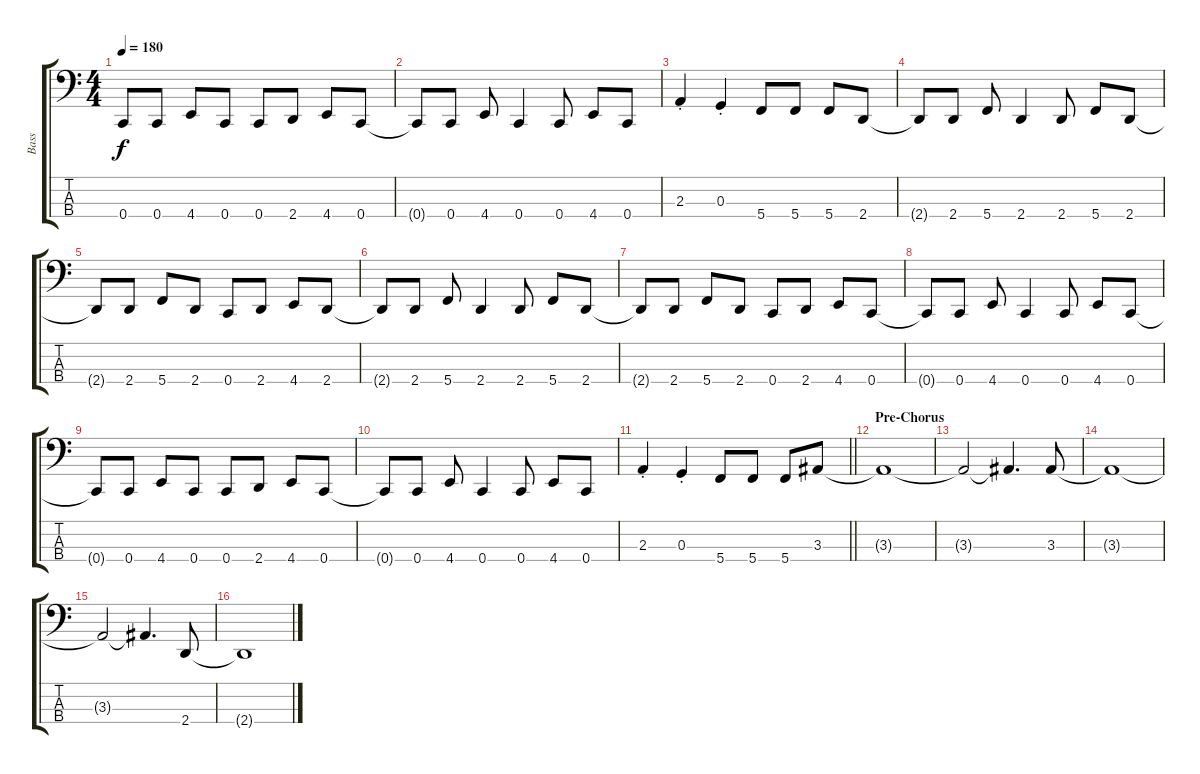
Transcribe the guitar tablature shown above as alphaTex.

\track ("Bass" "Bass") {instrument electricbasspick}
\staff {score tabs}
\tuning (F2 C2 G1 C1) {hide}
\ts (4 4)
\tempo 180
\clef f4
\ks c
0.4{t}.8{dy f} 0.4.8 4.4.8 0.4.8 0.4.8 2.4.8 4.4.8 0.4.8 |
0.4{t}.8 0.4.8 4.4.8 0.4.4 0.4.8 4.4.8 0.4.8 |
2.3{st}.4 0.3{st}.4 5.4.8 5.4.8 5.4.8 2.4.8 |
2.4{t}.8 2.4.8 5.4.8 2.4.4 2.4.8 5.4.8 2.4.8 |
2.4{t}.8 2.4.8 5.4.8 2.4.8 0.4.8 2.4.8 4.4.8 2.4.8 |
2.4{t}.8 2.4.8 5.4.8 2.4.4 2.4.8 5.4.8 2.4.8 |
2.4{t}.8 2.4.8 5.4.8 2.4.8 0.4.8 2.4.8 4.4.8 0.4.8 |
0.4{t}.8 0.4.8 4.4.8 0.4.4 0.4.8 4.4.8 0.4.8 |
0.4{t}.8 0.4.8 4.4.8 0.4.8 0.4.8 2.4.8 4.4.8 0.4.8 |
0.4{t}.8 0.4.8 4.4.8 0.4.4 0.4.8 4.4.8 0.4.8 |
\barLineRight lightlight
2.3{st}.4 0.3{st}.4 5.4.8 5.4.8 5.4.8 3.3.8 |
\section ("" "Pre-Chorus")
3.3{t}.1 |
3.3{t}.2 3.3{t}.4{d} 3.3.8 |
3.3{t}.1 |
3.3{t}.2 3.3{t}.4{d} 2.4.8 |
2.4{t}.1
